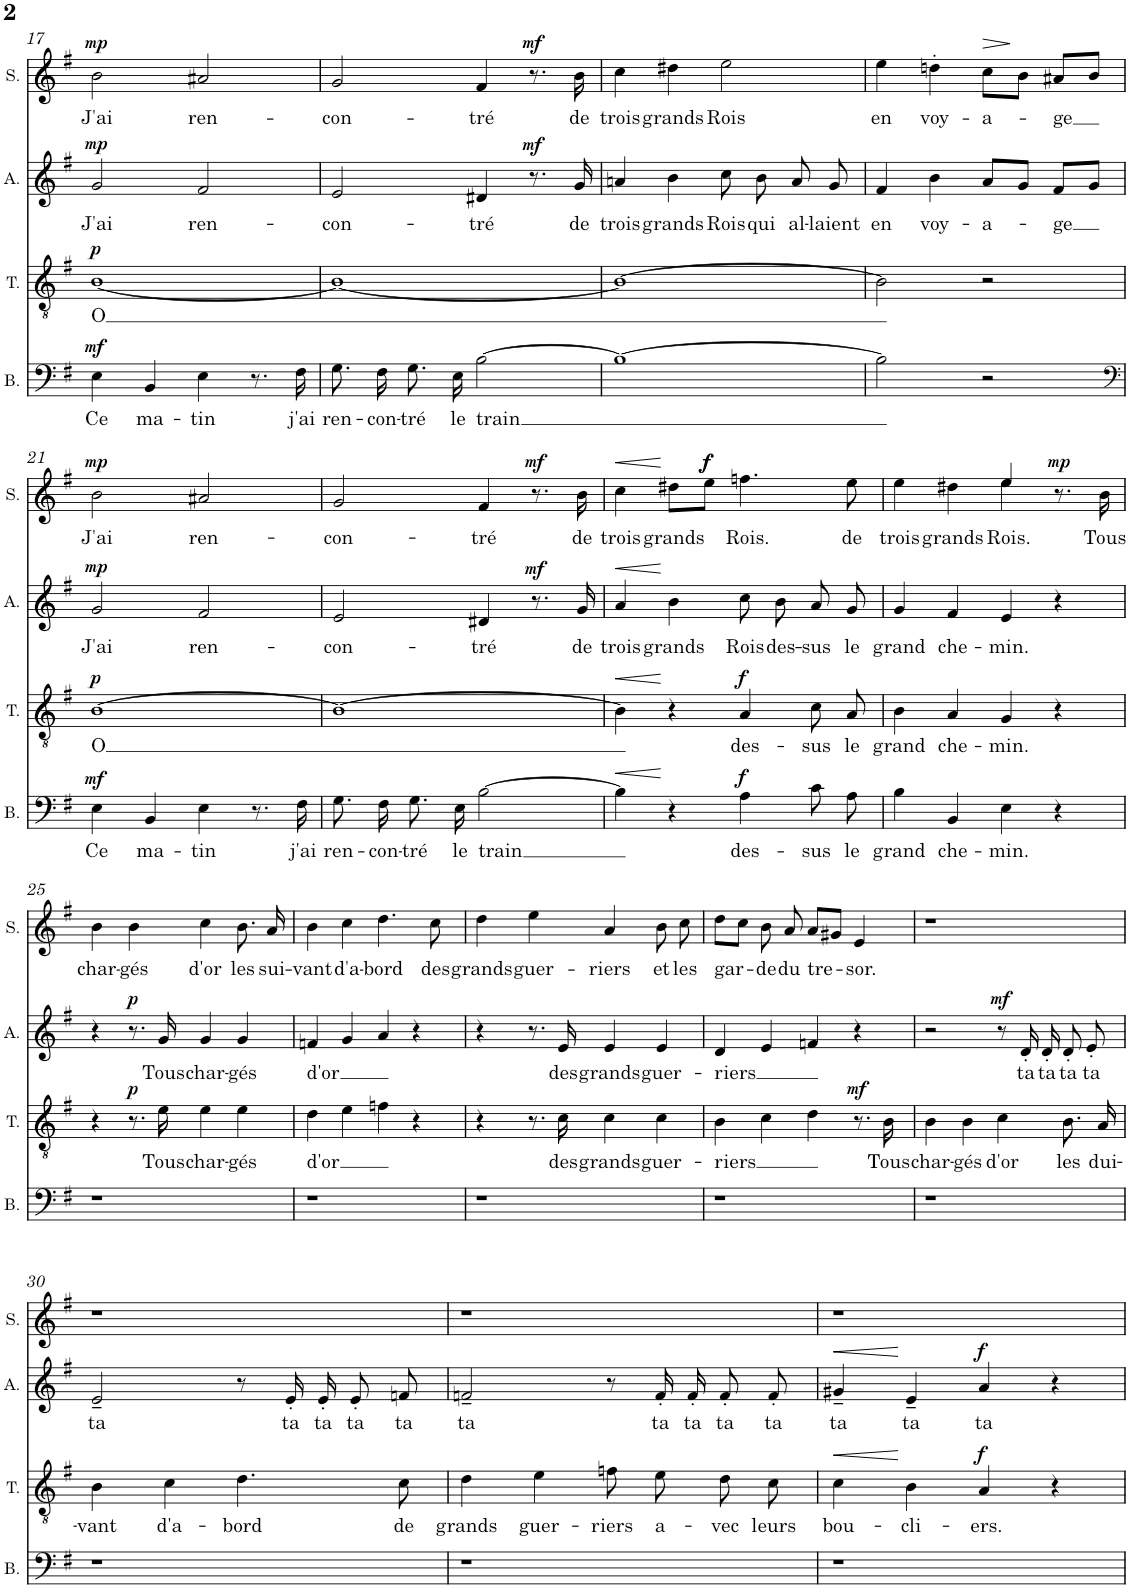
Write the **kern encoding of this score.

**kern	**text	**dynam	**kern	**text	**dynam	**kern	**text	**dynam	**kern	**text	**dynam
*part4	*part4	*part4	*part3	*part3	*part3	*part2	*part2	*part2	*part1	*part1	*part1
*staff4	*staff4	*staff4	*staff3	*staff3	*staff3	*staff2	*staff2	*staff2	*staff1	*staff1	*staff1
*I"Basso	*	*	*I"Tenore	*	*	*I"Contralto	*	*	*I"Soprano	*	*
*I'B.	*	*	*I'T.	*	*	*	*	*	*I'S.	*	*
!!LO:PB:g=z
*clefF4	*	*	*clefGv2	*	*	*clefG2	*	*	*clefG2	*	*
*k[f#]	*	*	*k[f#]	*	*	*k[f#]	*	*	*k[f#]	*	*
*M4/4	*	*	*M4/4	*	*	*M4/4	*	*	*M4/4	*	*
*met(c)	*	*	*met(c)	*	*	*met(c)	*	*	*met(c)	*	*
=17	=17	=17	=17	=17	=17	=17	=17	=17	=17	=17	=17
!	!LO:LY:b	!LO:DY:a	!	!LO:LY:b	!LO:DY:a	!	!LO:LY:b	!LO:DY:a	!	!LO:LY:b	!LO:DY:a
4E\	Ce	mf	[1B	O	p	2g/	J'ai	mp	2b\	J'ai	mp
!	!LO:LY:b	!	!	!	!	!	!	!	!	!	!
4BB/	ma-	.	.	.	.	.	.	.	.	.	.
!	!LO:LY:b	!	!	!	!	!	!LO:LY:b	!	!	!LO:LY:b	!
4E\	-tin	.	.	.	.	2f#/	ren-	.	2a#X/	ren-	.
8.r	.	.	.	.	.	.	.	.	.	.	.
!	!LO:LY:b	!	!	!	!	!	!	!	!	!	!
16F#\	j'ai	.	.	.	.	.	.	.	.	.	.
=18	=18	=18	=18	=18	=18	=18	=18	=18	=18	=18	=18
!	!LO:LY:b	!	!	!	!	!	!LO:LY:b	!	!	!LO:LY:b	!
8.G\L	ren-	.	1B_	.	.	2e/	-con-	.	2g/	-con-	.
!	!LO:LY:b	!	!	!	!	!	!	!	!	!	!
16F#\Jk	-con-	.	.	.	.	.	.	.	.	.	.
!	!LO:LY:b	!	!	!	!	!	!	!	!	!	!
8.G\L	-tré	.	.	.	.	.	.	.	.	.	.
!	!LO:LY:b	!	!	!	!	!	!	!	!	!	!
16E\Jk	le	.	.	.	.	.	.	.	.	.	.
!	!LO:LY:b	!	!	!	!	!	!LO:LY:b	!	!	!LO:LY:b	!
[2B\	train	.	.	.	.	4d#X/	-tré	.	4f#/	-tré	.
!	!	!	!	!	!	!	!	!LO:DY:a	!	!	!LO:DY:a
.	.	.	.	.	.	8.r	.	mf	8.r	.	mf
!	!	!	!	!	!	!	!LO:LY:b	!	!	!LO:LY:b	!
.	.	.	.	.	.	16g/	de	.	16b\	de	.
=19	=19	=19	=19	=19	=19	=19	=19	=19	=19	=19	=19
!	!	!	!	!	!	!	!LO:LY:b	!	!	!LO:LY:b	!
1B_	.	.	1B_	.	.	4an/	trois	.	4cc\	trois	.
!	!	!	!	!	!	!	!LO:LY:b	!	!	!LO:LY:b	!
.	.	.	.	.	.	4b\	grands	.	4dd#X\	grands	.
!	!	!	!	!	!	!	!LO:LY:b	!	!	!LO:LY:b	!
.	.	.	.	.	.	8cc\	Rois	.	2ee\	Rois	.
!	!	!	!	!	!	!	!LO:LY:b	!	!	!	!
.	.	.	.	.	.	8b\	qui	.	.	.	.
!	!	!	!	!	!	!	!LO:LY:b	!	!	!	!
.	.	.	.	.	.	8a/	al-	.	.	.	.
!	!	!	!	!	!	!	!LO:LY:b	!	!	!	!
.	.	.	.	.	.	8g/	-laient	.	.	.	.
=20	=20	=20	=20	=20	=20	=20	=20	=20	=20	=20	=20
!	!	!	!	!	!	!	!LO:LY:b	!	!	!LO:LY:b	!
2B\]	.	.	2B\]	.	.	4f#/	en	.	4ee\	en	.
!	!	!	!	!	!	!	!LO:LY:b	!	!	!LO:LY:b	!
.	.	.	.	.	.	4b\	voy-	.	4ddn'\	voy-	.
!	!	!	!	!	!	!	!LO:LY:b	!	!	!LO:LY:b	!LO:HP:b
2r	.	.	2r	.	.	8a/L	-a-	.	8cc\L	-a-	>
.	.	.	.	.	.	8g/J	.	.	8b\J	.	]
!	!	!	!	!	!	!	!LO:LY:b	!	!	!LO:LY:b	!
.	.	.	.	.	.	8f#/L	-ge	.	8a#X/L	-ge	.
.	.	.	.	.	.	8g/J	.	.	8b/J	.	.
!!LO:LB:g=z
=21	=21	=21	=21	=21	=21	=21	=21	=21	=21	=21	=21
*clefF4	*	*	*	*	*	*	*	*	*	*	*
!	!LO:LY:b	!LO:DY:a	!	!LO:LY:b	!LO:DY:a	!	!LO:LY:b	!LO:DY:a	!	!LO:LY:b	!LO:DY:a
4E\	Ce	mf	[1B	O	p	2g/	J'ai	mp	2b\	J'ai	mp
!	!LO:LY:b	!	!	!	!	!	!	!	!	!	!
4BB/	ma-	.	.	.	.	.	.	.	.	.	.
!	!LO:LY:b	!	!	!	!	!	!LO:LY:b	!	!	!LO:LY:b	!
4E\	-tin	.	.	.	.	2f#/	ren-	.	2a#X/	ren-	.
8.r	.	.	.	.	.	.	.	.	.	.	.
!	!LO:LY:b	!	!	!	!	!	!	!	!	!	!
16F#\	j'ai	.	.	.	.	.	.	.	.	.	.
=22	=22	=22	=22	=22	=22	=22	=22	=22	=22	=22	=22
!	!LO:LY:b	!	!	!	!	!	!LO:LY:b	!	!	!LO:LY:b	!
8.G\L	ren-	.	1B_	.	.	2e/	-con-	.	2g/	-con-	.
!	!LO:LY:b	!	!	!	!	!	!	!	!	!	!
16F#\Jk	-con-	.	.	.	.	.	.	.	.	.	.
!	!LO:LY:b	!	!	!	!	!	!	!	!	!	!
8.G\L	-tré	.	.	.	.	.	.	.	.	.	.
!	!LO:LY:b	!	!	!	!	!	!	!	!	!	!
16E\Jk	le	.	.	.	.	.	.	.	.	.	.
!	!LO:LY:b	!	!	!	!	!	!LO:LY:b	!	!	!LO:LY:b	!
[2B\	train	.	.	.	.	4d#X/	-tré	.	4f#/	-tré	.
!	!	!	!	!	!	!	!	!LO:DY:a	!	!	!LO:DY:a
.	.	.	.	.	.	8.r	.	mf	8.r	.	mf
!	!	!	!	!	!	!	!LO:LY:b	!	!	!LO:LY:b	!
.	.	.	.	.	.	16g/	de	.	16b\	de	.
=23	=23	=23	=23	=23	=23	=23	=23	=23	=23	=23	=23
!	!	!LO:HP:b	!	!	!LO:HP:b	!	!LO:LY:b	!LO:HP:b	!	!LO:LY:b	!LO:HP:b
4B\]	.	<	4B\]	.	<	4a/	trois	<	4cc\	trois	<
!	!	!	!	!	!	!	!LO:LY:b	!	!	!LO:LY:b	!
4r	.	[	4r	.	[	4b\	grands	[	8dd#X\L	grands	[
!	!	!	!	!	!	!	!	!	!	!	!LO:DY:a
!	!	!	!	!	!	!	!	!	!	!	!LO:DY:n=1:a
.	.	.	.	.	.	.	.	.	8ee\J	.	f f
!	!LO:LY:b	!LO:DY:a	!	!LO:LY:b	!LO:DY:a	!	!LO:LY:b	!	!	!LO:LY:b	!
4A\	des-	f	4A/	des-	f	8cc\	Rois	.	4.ffn\	Rois.	.
!	!	!	!	!	!	!	!LO:LY:b	!	!	!	!
.	.	.	.	.	.	8b\	des-	.	.	.	.
!	!LO:LY:b	!	!	!LO:LY:b	!	!	!LO:LY:b	!	!	!	!
8c\L	-sus	.	8c\L	-sus	.	8a/	-sus	.	.	.	.
!	!LO:LY:b	!	!	!LO:LY:b	!	!	!LO:LY:b	!	!	!LO:LY:b	!
8A\J	le	.	8A\J	le	.	8g/	le	.	8ee\	de	.
=24	=24	=24	=24	=24	=24	=24	=24	=24	=24	=24	=24
!	!LO:LY:b	!	!	!LO:LY:b	!	!	!LO:LY:b	!	!	!LO:LY:b	!
*	*	*	*	*	*	*	*	*	*^	*	*
4B\	grand	.	4B\	grand	.	4g/	grand	.	4ee\	2ryy	trois	.
!	!LO:LY:b	!	!	!LO:LY:b	!	!	!LO:LY:b	!	!	!	!LO:LY:b	!
4BB/	che-	.	4A/	che-	.	4f#/	che-	.	4dd#X\	.	grands	.
!	!LO:LY:b	!	!	!LO:LY:b	!	!	!LO:LY:b	!	!	!	!LO:LY:b	!
4E\	-min.	.	4G/	-min.	.	4e/	-min.	.	4ee/	4ee\	Rois.	.
!	!	!	!	!	!	!	!	!	!	!	!	!LO:DY:a
4r	.	.	4r	.	.	4r	.	.	8.r	4ryy	.	mp
!	!	!	!	!	!	!	!	!	!	!	!LO:LY:b	!
.	.	.	.	.	.	.	.	.	16b\	.	Tous	.
*	*	*	*	*	*	*	*	*	*v	*v	*	*
!!LO:LB:g=z
=25	=25	=25	=25	=25	=25	=25	=25	=25	=25	=25	=25
!	!	!	!	!	!	!	!	!	!	!LO:LY:b	!
1r	.	.	4r	.	.	4r	.	.	4b\	char-	.
!	!	!	!	!	!LO:DY:a	!	!	!LO:DY:a	!	!LO:LY:b	!
.	.	.	8.r	.	p	8.r	.	p	4b\	-gés	.
!	!	!	!	!LO:LY:b	!	!	!LO:LY:b	!	!	!	!
.	.	.	16e\	Tous	.	16g/	Tous	.	.	.	.
!	!	!	!	!LO:LY:b	!	!	!LO:LY:b	!	!	!LO:LY:b	!
.	.	.	4e\	char-	.	4g/	char-	.	4cc\	d'or	.
!	!	!	!	!LO:LY:b	!	!	!LO:LY:b	!	!	!LO:LY:b	!
.	.	.	4e\	-gés	.	4g/	-gés	.	8.b\	les	.
!	!	!	!	!	!	!	!	!	!	!LO:LY:b	!
.	.	.	.	.	.	.	.	.	16a/	sui-	.
=26	=26	=26	=26	=26	=26	=26	=26	=26	=26	=26	=26
!	!	!	!	!LO:LY:b	!	!	!LO:LY:b	!	!	!LO:LY:b	!
1r	.	.	4d\	d'or	.	4fn/	d'or	.	4b\	-vant	.
!	!	!	!	!	!	!	!	!	!	!LO:LY:b	!
.	.	.	4e\	.	.	4g/	.	.	4cc\	d'a-	.
!	!	!	!	!	!	!	!	!	!	!LO:LY:b	!
.	.	.	4fn\	.	.	4a/	.	.	4.dd\	-bord	.
.	.	.	4r	.	.	4r	.	.	.	.	.
!	!	!	!	!	!	!	!	!	!	!LO:LY:b	!
.	.	.	.	.	.	.	.	.	8cc\	des	.
=27	=27	=27	=27	=27	=27	=27	=27	=27	=27	=27	=27
!	!	!	!	!	!	!	!	!	!	!LO:LY:b	!
1r	.	.	4r	.	.	4r	.	.	4dd\	grands	.
!	!	!	!	!	!	!	!	!	!	!LO:LY:b	!
.	.	.	8.r	.	.	8.r	.	.	4ee\	guer-	.
!	!	!	!	!LO:LY:b	!	!	!LO:LY:b	!	!	!	!
.	.	.	16c\	des	.	16e/	des	.	.	.	.
!	!	!	!	!LO:LY:b	!	!	!LO:LY:b	!	!	!LO:LY:b	!
.	.	.	4c\	grands	.	4e/	grands	.	4a/	-riers	.
!	!	!	!	!LO:LY:b	!	!	!LO:LY:b	!	!	!LO:LY:b	!
.	.	.	4c\	guer-	.	4e/	guer-	.	8b\	et	.
!	!	!	!	!	!	!	!	!	!	!LO:LY:b	!
.	.	.	.	.	.	.	.	.	8cc\	les	.
=28	=28	=28	=28	=28	=28	=28	=28	=28	=28	=28	=28
!	!	!	!	!LO:LY:b	!	!	!LO:LY:b	!	!	!LO:LY:b	!
1r	.	.	4B\	-riers	.	4d/	-riers	.	8dd\L	gar-	.
.	.	.	.	.	.	.	.	.	8cc\J	.	.
!	!	!	!	!	!	!	!	!	!	!LO:LY:b	!
.	.	.	4c\	.	.	4e/	.	.	8b\	-de	.
!	!	!	!	!	!	!	!	!	!	!LO:LY:b	!
.	.	.	.	.	.	.	.	.	8a/	du	.
!	!	!	!	!	!	!	!	!	!	!LO:LY:b	!
.	.	.	4d\	.	.	4fn/	.	.	8a/L	tre-	.
.	.	.	.	.	.	.	.	.	8g#X/J	.	.
!	!	!	!	!	!LO:DY:a	!	!	!	!	!LO:LY:b	!
.	.	.	8.r	.	mf	4r	.	.	4e/	-sor.	.
!	!	!	!	!LO:LY:b	!	!	!	!	!	!	!
.	.	.	16B\	Tous	.	.	.	.	.	.	.
=29	=29	=29	=29	=29	=29	=29	=29	=29	=29	=29	=29
!	!	!	!	!LO:LY:b	!	!	!	!	!	!	!
1r	.	.	4B\	char-	.	2r	.	.	1r	.	.
!	!	!	!	!LO:LY:b	!	!	!	!	!	!	!
.	.	.	4B\	-gés	.	.	.	.	.	.	.
!	!	!	!	!LO:LY:b	!	!	!	!LO:DY:a	!	!	!
.	.	.	4c\	d'or	.	8r	.	mf	.	.	.
!	!	!	!	!	!	!	!LO:LY:b	!	!	!	!
.	.	.	.	.	.	16d'/	ta	.	.	.	.
!	!	!	!	!	!	!	!LO:LY:b	!	!	!	!
.	.	.	.	.	.	16d'/	ta	.	.	.	.
!	!	!	!	!LO:LY:b	!	!	!LO:LY:b	!	!	!	!
.	.	.	8.B/L	les	.	8d'/	ta	.	.	.	.
!	!	!	!	!	!	!	!LO:LY:b	!	!	!	!
.	.	.	.	.	.	8e'/	ta	.	.	.	.
!	!	!	!	!LO:LY:b	!	!	!	!	!	!	!
.	.	.	16A/Jk	dui-	.	.	.	.	.	.	.
!!LO:LB:g=z
=30	=30	=30	=30	=30	=30	=30	=30	=30	=30	=30	=30
!	!	!	!	!LO:LY:b	!	!	!LO:LY:b	!	!	!	!
1r	.	.	4B\	-vant	.	2e~/	ta	.	1r	.	.
!	!	!	!	!LO:LY:b	!	!	!	!	!	!	!
.	.	.	4c\	d'a-	.	.	.	.	.	.	.
!	!	!	!	!LO:LY:b	!	!	!	!	!	!	!
.	.	.	4.d\	-bord	.	8r	.	.	.	.	.
!	!	!	!	!	!	!	!LO:LY:b	!	!	!	!
.	.	.	.	.	.	16e'/	ta	.	.	.	.
!	!	!	!	!	!	!	!LO:LY:b	!	!	!	!
.	.	.	.	.	.	16e'/	ta	.	.	.	.
!	!	!	!	!	!	!	!LO:LY:b	!	!	!	!
.	.	.	.	.	.	8e'/	ta	.	.	.	.
!	!	!	!	!LO:LY:b	!	!	!LO:LY:b	!	!	!	!
.	.	.	8c\	de	.	8fn/	ta	.	.	.	.
=31	=31	=31	=31	=31	=31	=31	=31	=31	=31	=31	=31
!	!	!	!	!LO:LY:b	!	!	!LO:LY:b	!	!	!	!
1r	.	.	4d\	grands	.	2fn~/	ta	.	1r	.	.
!	!	!	!	!LO:LY:b	!	!	!	!	!	!	!
.	.	.	4e\	guer-	.	.	.	.	.	.	.
!	!	!	!	!LO:LY:b	!	!	!	!	!	!	!
.	.	.	8fn\L	-riers	.	8r	.	.	.	.	.
!	!	!	!	!LO:LY:b	!	!	!LO:LY:b	!	!	!	!
.	.	.	8e\J	a-	.	16f'/	ta	.	.	.	.
!	!	!	!	!	!	!	!LO:LY:b	!	!	!	!
.	.	.	.	.	.	16f'/	ta	.	.	.	.
!	!	!	!	!LO:LY:b	!	!	!LO:LY:b	!	!	!	!
.	.	.	8d\L	-vec	.	8f'/	ta	.	.	.	.
!	!	!	!	!LO:LY:b	!	!	!LO:LY:b	!	!	!	!
.	.	.	8c\J	leurs	.	8f'/	ta	.	.	.	.
=32	=32	=32	=32	=32	=32	=32	=32	=32	=32	=32	=32
!	!	!	!	!LO:LY:b	!LO:HP:b	!	!LO:LY:b	!LO:HP:b	!	!	!
1r	.	.	4c\	bou-	<	4g#X~/	ta	<	1r	.	.
!	!	!	!	!LO:LY:b	!	!	!LO:LY:b	!	!	!	!
.	.	.	4B\	-cli-	[	4e~/	ta	[	.	.	.
!	!	!	!	!LO:LY:b	!LO:DY:a	!	!LO:LY:b	!LO:DY:a	!	!	!
.	.	.	4A/	-ers.	f	4a/	ta	f	.	.	.
.	.	.	4r	.	.	4r	.	.	.	.	.
=	=	=	=	=	=	=	=	=	=	=	=
*-	*-	*-	*-	*-	*-	*-	*-	*-	*-	*-	*-
